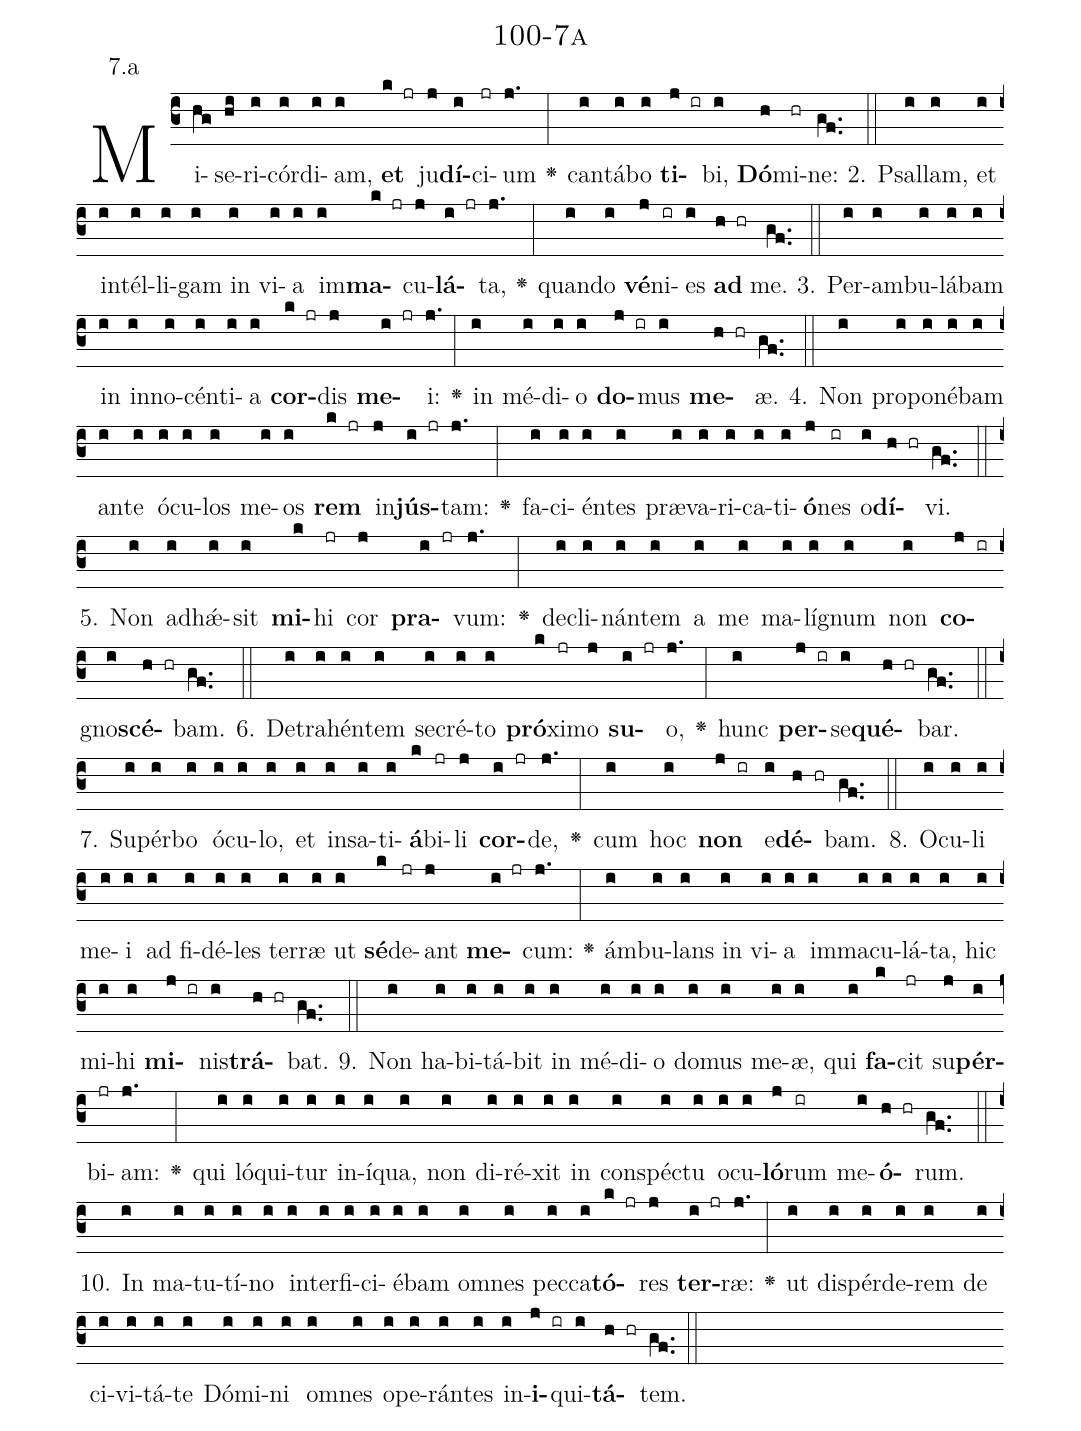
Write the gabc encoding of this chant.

name: 100-7a;
annotation: 7.a;
%%
(c3)Mi(hg)se(hi)ri(i)cór(i)di(i)am,(i) <b>et</b>(k jr) ju(j)<b>dí</b>(i)ci(jr)um(j.) <v>\greheightstar</v>(:) can(i)tá(i)bo(i) <b>ti</b>(j ir)bi,(i) <b>Dó</b>(h)mi(hr)ne:(gf..) (::)
2. Psal(i)lam,(i) et(i) in(i)tél(i)li(i)gam(i) in(i) vi(i)a(i) im(i)<b>ma</b>(k jr)cu(j)<b>lá</b>(i jr)ta,(j.) <v>\greheightstar</v>(:) quan(i)do(i) <b>vé</b>(j)ni(ir)es(i) <b>ad</b>(h hr) me.(gf..) (::)
3. Per(i)am(i)bu(i)lá(i)bam(i) in(i) in(i)no(i)cén(i)ti(i)a(i) <b>cor</b>(k jr)dis(j) <b>me</b>(i jr)i:(j.) <v>\greheightstar</v>(:) in(i) mé(i)di(i)o(i) <b>do</b>(j ir)mus(i) <b>me</b>(h hr)æ.(gf..) (::)
4. Non(i) pro(i)po(i)né(i)bam(i) an(i)te(i) ó(i)cu(i)los(i) me(i)os(i) <b>rem</b>(k jr) in(j)<b>jús</b>(i jr)tam:(j.) <v>\greheightstar</v>(:) fa(i)ci(i)én(i)tes(i) præ(i)va(i)ri(i)ca(i)ti(i)<b>ó</b>(j)nes(ir) o(i)<b>dí</b>(h hr)vi.(gf..) (::)
5. Non(i) ad(i)hǽ(i)sit(i) <b>mi</b>(k)hi(jr) cor(j) <b>pra</b>(i jr)vum:(j.) <v>\greheightstar</v>(:) de(i)cli(i)nán(i)tem(i) a(i) me(i) ma(i)lí(i)gnum(i) non(i) <b>co</b>(j ir)gno(i)<b>scé</b>(h hr)bam.(gf..) (::)
6. De(i)tra(i)hén(i)tem(i) se(i)cré(i)to(i) <b>pró</b>(k)xi(jr)mo(j) <b>su</b>(i jr)o,(j.) <v>\greheightstar</v>(:) hunc(i) <b>per</b>(j ir)se(i)<b>qué</b>(h hr)bar.(gf..) (::)
7. Su(i)pér(i)bo(i) ó(i)cu(i)lo,(i) et(i) in(i)sa(i)ti(i)<b>á</b>(k)bi(jr)li(j) <b>cor</b>(i jr)de,(j.) <v>\greheightstar</v>(:) cum(i) hoc(i) <b>non</b>(j ir) e(i)<b>dé</b>(h hr)bam.(gf..) (::)
8. O(i)cu(i)li(i) me(i)i(i) ad(i) fi(i)dé(i)les(i) ter(i)ræ(i) ut(i) <b>sé</b>(k)de(jr)ant(j) <b>me</b>(i jr)cum:(j.) <v>\greheightstar</v>(:) ám(i)bu(i)lans(i) in(i) vi(i)a(i) im(i)ma(i)cu(i)lá(i)ta,(i) hic(i) mi(i)hi(i) <b>mi</b>(j ir)nis(i)<b>trá</b>(h hr)bat.(gf..) (::)
9. Non(i) ha(i)bi(i)tá(i)bit(i) in(i) mé(i)di(i)o(i) do(i)mus(i) me(i)æ,(i) qui(i) <b>fa</b>(k)cit(jr) su(j)<b>pér</b>(i)bi(jr)am:(j.) <v>\greheightstar</v>(:) qui(i) ló(i)qui(i)tur(i) in(i)í(i)qua,(i) non(i) di(i)ré(i)xit(i) in(i) con(i)spéc(i)tu(i) o(i)cu(i)<b>ló</b>(j)rum(ir) me(i)<b>ó</b>(h hr)rum.(gf..) (::)
10. In(i) ma(i)tu(i)tí(i)no(i) in(i)ter(i)fi(i)ci(i)é(i)bam(i) om(i)nes(i) pec(i)ca(i)<b>tó</b>(k jr)res(j) <b>ter</b>(i jr)ræ:(j.) <v>\greheightstar</v>(:) ut(i) dis(i)pér(i)de(i)rem(i) de(i) ci(i)vi(i)tá(i)te(i) Dó(i)mi(i)ni(i) om(i)nes(i) o(i)pe(i)rán(i)tes(i) in(i)<b>i</b>(j ir)qui(i)<b>tá</b>(h hr)tem.(gf..) (::)
